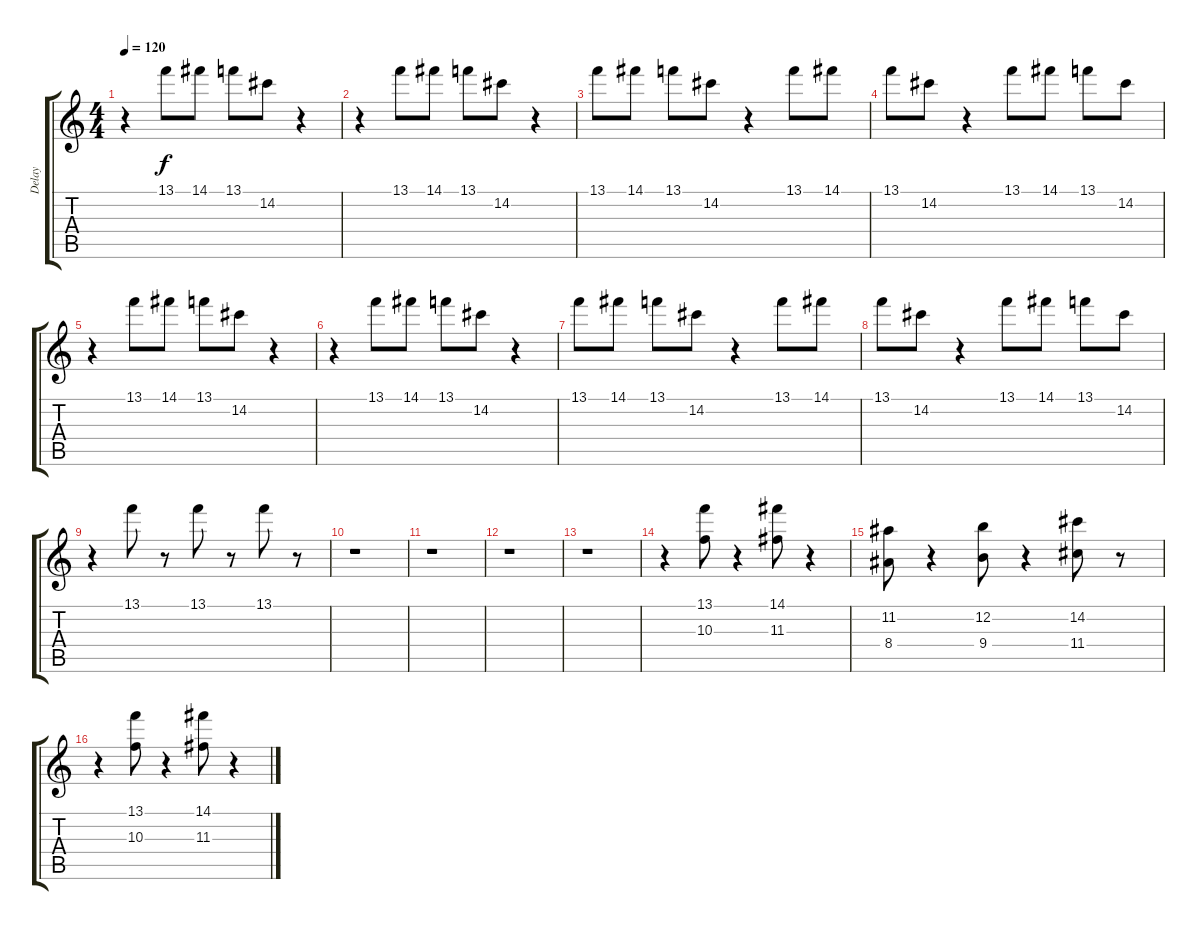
\track ("Delay" "Delay") {instrument electricguitarclean}
\staff {score tabs}
\tuning (E4 B3 G3 D3 A2 E2) {hide}
\ts (4 4)
\tempo 120
\clef g2
\ks c
r.4{dy f} 13.1.8 14.1.8 13.1.8 14.2.8 r.4 |
r.4 13.1.8 14.1.8 13.1.8 14.2.8 r.4 |
13.1.8 14.1.8 13.1.8 14.2.8 r.4 13.1.8 14.1.8 |
13.1.8 14.2.8 r.4 13.1.8 14.1.8 13.1.8 14.2.8 |
r.4 13.1.8 14.1.8 13.1.8 14.2.8 r.4 |
r.4 13.1.8 14.1.8 13.1.8 14.2.8 r.4 |
13.1.8 14.1.8 13.1.8 14.2.8 r.4 13.1.8 14.1.8 |
13.1.8 14.2.8 r.4 13.1.8 14.1.8 13.1.8 14.2.8 |
r.4 13.1.8 r.8 13.1.8 r.8 13.1.8 r.8 |
r.1 |
r.1 |
r.1 |
r.1 |
r.4 (13.1 10.3).8 r.4 (14.1 11.3).8 r.4 |
(11.2 8.4).8 r.4 (12.2 9.4).8 r.4 (14.2 11.4).8 r.8 |
r.4 (13.1 10.3).8 r.4 (14.1 11.3).8 r.4
